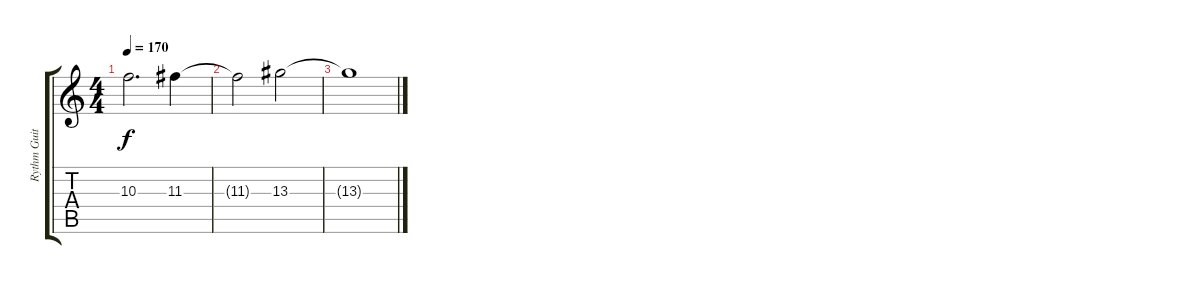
\track ("Rythm Guitar" "Rythm Guit") {instrument distortionguitar}
\staff {score tabs}
\tuning (E4 B3 G3 D3 A2 E2) {hide}
\ts (4 4)
\tempo 170
\clef g2
\ks c
10.3.2{d dy f} 11.3.4 |
11.3{t}.2 13.3.2 |
13.3{t}.1
